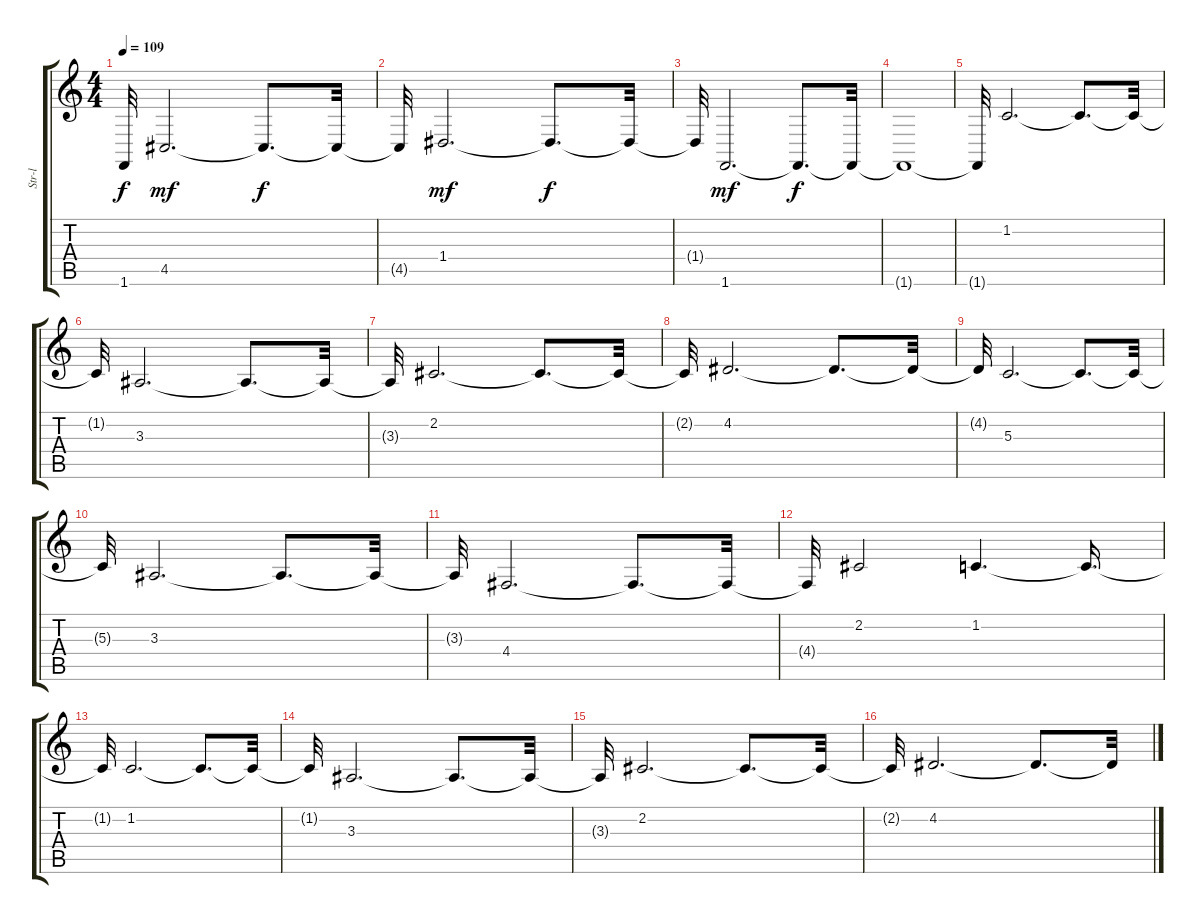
\track ("Str-l" "Str-l") {instrument stringensemble2}
\staff {score tabs}
\tuning (E4 B3 G3 D3 A2 E2) {hide}
\ts (4 4)
\tempo 109
\clef g2
\ks c
1.6{t}.32{dy f} 4.5.2{d dy mf} 4.5{t}.8{d dy f} 4.5{t}.32 |
4.5{t}.32 1.4.2{d dy mf} 1.4{t}.8{d dy f} 1.4{t}.32 |
1.4{t}.32 1.6.2{d dy mf} 1.6{t}.8{d dy f} 1.6{t}.32 |
1.6{t}.1 |
1.6{t}.32 1.2.2{d} 1.2{t}.8{d} 1.2{t}.32 |
1.2{t}.32 3.3.2{d} 3.3{t}.8{d} 3.3{t}.32 |
3.3{t}.32 2.2.2{d} 2.2{t}.8{d} 2.2{t}.32 |
2.2{t}.32 4.2.2{d} 4.2{t}.8{d} 4.2{t}.32 |
4.2{t}.32 5.3.2{d} 5.3{t}.8{d} 5.3{t}.32 |
5.3{t}.32 3.3.2{d} 3.3{t}.8{d} 3.3{t}.32 |
3.3{t}.32 4.4.2{d} 4.4{t}.8{d} 4.4{t}.32 |
4.4{t}.32 2.2.2 1.2.4{d} 1.2{t}.16{d} |
1.2{t}.32 1.2.2{d} 1.2{t}.8{d} 1.2{t}.32 |
1.2{t}.32 3.3.2{d} 3.3{t}.8{d} 3.3{t}.32 |
3.3{t}.32 2.2.2{d} 2.2{t}.8{d} 2.2{t}.32 |
2.2{t}.32 4.2.2{d} 4.2{t}.8{d} 4.2{t}.32
